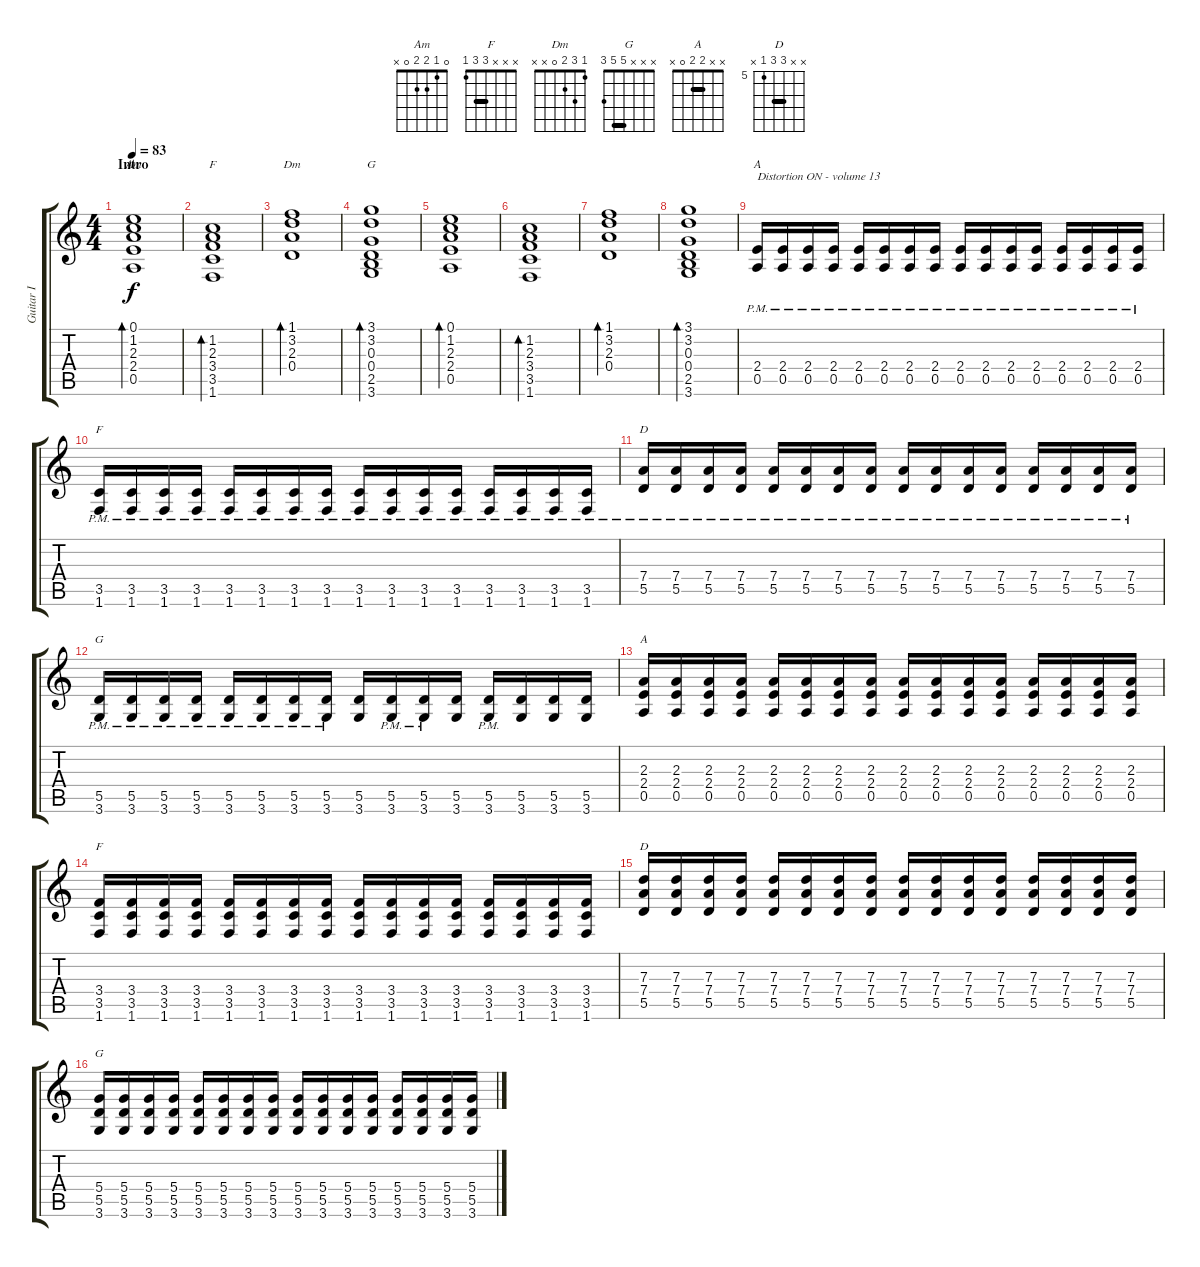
\track ("Guitar I" "Guitar I") {instrument acousticguitarsteel}
\staff {score tabs}
\tuning (E4 B3 G3 D3 A2 E2) {hide}
\chord ("Am" 0 1 2 2 0 x)
\chord ("F" 1 1 2 3 0 1) {barre 1}
\chord ("Dm" 1 3 2 0 x x)
\chord ("G" 3 3 0 0 2 3) {barre 3}
\chord ("A" x x x 2 0 x)
\chord ("F" x x x x 3 1)
\chord ("D" x x x 7 5 x) {firstfret 5}
\chord ("G" x x x x 5 3)
\chord ("A" x x 2 2 0 x) {barre 2}
\chord ("F" x x x 3 3 1) {barre 3}
\chord ("D" x x 7 7 5 x) {firstfret 5 barre 7}
\chord ("G" x x x 5 5 3) {barre 5}
\ts (4 4)
\section ("" "Intro")
\tempo 83
\clef g2
\ks c
(0.1 1.2 2.3 2.4 0.5).1{bd 60 ch "Am" dy f instrument acousticguitarsteel} |
(1.2 2.3 3.4 3.5 1.6).1{bd 60 ch "F"} |
(1.1 3.2 2.3 0.4).1{bd 60 ch "Dm"} |
(3.1 3.2 0.3 0.4 2.5 3.6).1{bd 60 ch "G"} |
(0.1 1.2 2.3 2.4 0.5).1{bd 60} |
(1.2 2.3 3.4 3.5 1.6).1{bd 60} |
(1.1 3.2 2.3 0.4).1{bd 60} |
(3.1 3.2 0.3 0.4 2.5 3.6).1{bd 60} |
(2.4{pm} 0.5{pm}).16{ch "A" txt "Distortion ON - volume 13" volume 13 instrument distortionguitar} (2.4{pm} 0.5{pm}).16 (2.4{pm} 0.5{pm}).16 (2.4{pm} 0.5{pm}).16 (2.4{pm} 0.5{pm}).16 (2.4{pm} 0.5{pm}).16 (2.4{pm} 0.5{pm}).16 (2.4{pm} 0.5{pm}).16 (2.4{pm} 0.5{pm}).16 (2.4{pm} 0.5{pm}).16 (2.4{pm} 0.5{pm}).16 (2.4{pm} 0.5{pm}).16 (2.4{pm} 0.5{pm}).16 (2.4{pm} 0.5{pm}).16 (2.4{pm} 0.5{pm}).16 (2.4{pm} 0.5{pm}).16 |
(3.5{pm} 1.6{pm}).16{ch "F"} (3.5{pm} 1.6{pm}).16 (3.5{pm} 1.6{pm}).16 (3.5{pm} 1.6{pm}).16 (3.5{pm} 1.6{pm}).16 (3.5{pm} 1.6{pm}).16 (3.5{pm} 1.6{pm}).16 (3.5{pm} 1.6{pm}).16 (3.5{pm} 1.6{pm}).16 (3.5{pm} 1.6{pm}).16 (3.5{pm} 1.6{pm}).16 (3.5{pm} 1.6{pm}).16 (3.5{pm} 1.6{pm}).16 (3.5{pm} 1.6{pm}).16 (3.5{pm} 1.6{pm}).16 (3.5{pm} 1.6{pm}).16 |
(7.4{pm} 5.5{pm}).16{ch "D"} (7.4{pm} 5.5{pm}).16 (7.4{pm} 5.5{pm}).16 (7.4{pm} 5.5{pm}).16 (7.4{pm} 5.5{pm}).16 (7.4{pm} 5.5{pm}).16 (7.4{pm} 5.5{pm}).16 (7.4{pm} 5.5{pm}).16 (7.4{pm} 5.5{pm}).16 (7.4{pm} 5.5{pm}).16 (7.4{pm} 5.5{pm}).16 (7.4{pm} 5.5{pm}).16 (7.4{pm} 5.5{pm}).16 (7.4{pm} 5.5{pm}).16 (7.4{pm} 5.5{pm}).16 (7.4{pm} 5.5{pm}).16 |
(5.5{pm} 3.6{pm}).16{ch "G"} (5.5{pm} 3.6{pm}).16 (5.5{pm} 3.6{pm}).16 (5.5{pm} 3.6{pm}).16 (5.5{pm} 3.6{pm}).16 (5.5{pm} 3.6{pm}).16 (5.5{pm} 3.6{pm}).16 (5.5{pm} 3.6{pm}).16 (5.5 3.6).16 (5.5{pm} 3.6{pm}).16 (5.5{pm} 3.6{pm}).16 (5.5 3.6).16 (5.5{pm} 3.6{pm}).16 (5.5 3.6).16 (5.5 3.6).16 (5.5 3.6).16 |
(2.3 2.4 0.5).16{ch "A"} (2.3 2.4 0.5).16 (2.3 2.4 0.5).16 (2.3 2.4 0.5).16 (2.3 2.4 0.5).16 (2.3 2.4 0.5).16 (2.3 2.4 0.5).16 (2.3 2.4 0.5).16 (2.3 2.4 0.5).16 (2.3 2.4 0.5).16 (2.3 2.4 0.5).16 (2.3 2.4 0.5).16 (2.3 2.4 0.5).16 (2.3 2.4 0.5).16 (2.3 2.4 0.5).16 (2.3 2.4 0.5).16 |
(3.4 3.5 1.6).16{ch "F"} (3.4 3.5 1.6).16 (3.4 3.5 1.6).16 (3.4 3.5 1.6).16 (3.4 3.5 1.6).16 (3.4 3.5 1.6).16 (3.4 3.5 1.6).16 (3.4 3.5 1.6).16 (3.4 3.5 1.6).16 (3.4 3.5 1.6).16 (3.4 3.5 1.6).16 (3.4 3.5 1.6).16 (3.4 3.5 1.6).16 (3.4 3.5 1.6).16 (3.4 3.5 1.6).16 (3.4 3.5 1.6).16 |
(7.3 7.4 5.5).16{ch "D"} (7.3 7.4 5.5).16 (7.3 7.4 5.5).16 (7.3 7.4 5.5).16 (7.3 7.4 5.5).16 (7.3 7.4 5.5).16 (7.3 7.4 5.5).16 (7.3 7.4 5.5).16 (7.3 7.4 5.5).16 (7.3 7.4 5.5).16 (7.3 7.4 5.5).16 (7.3 7.4 5.5).16 (7.3 7.4 5.5).16 (7.3 7.4 5.5).16 (7.3 7.4 5.5).16 (7.3 7.4 5.5).16 |
(5.4 5.5 3.6).16{ch "G"} (5.4 5.5 3.6).16 (5.4 5.5 3.6).16 (5.4 5.5 3.6).16 (5.4 5.5 3.6).16 (5.4 5.5 3.6).16 (5.4 5.5 3.6).16 (5.4 5.5 3.6).16 (5.4 5.5 3.6).16 (5.4 5.5 3.6).16 (5.4 5.5 3.6).16 (5.4 5.5 3.6).16 (5.4 5.5 3.6).16 (5.4 5.5 3.6).16 (5.4 5.5 3.6).16 (5.4 5.5 3.6).16
